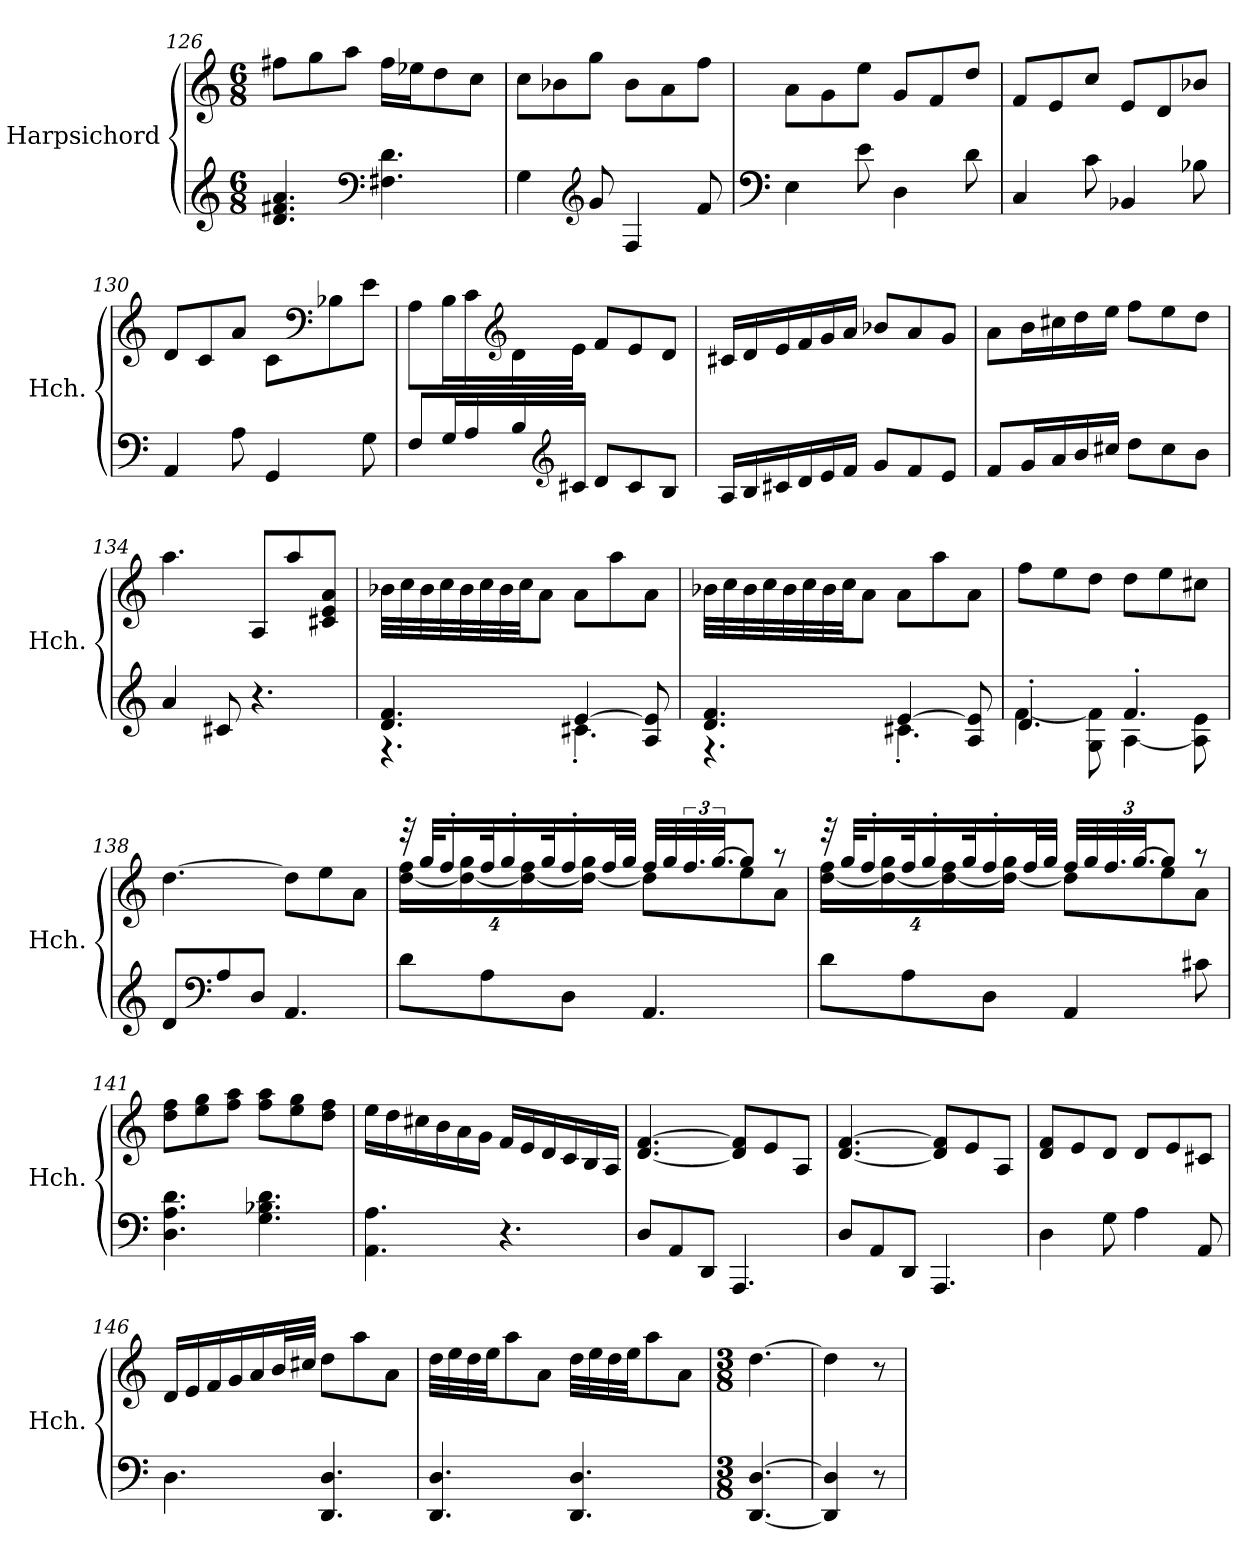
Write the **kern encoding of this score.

**kern	**kern
*part1	*part1
*staff2	*staff1
*I"Harpsichord	*
*I'Hch.	*
*clefG2	*clefG2
*k[]	*k[]
*M6/8	*M6/8
=126	=126
4.d/ 4.f#X/ 4.a/	8ff#X\L
.	8gg\
.	8aa\J
*clefF4	*
4.F#X\ 4.d\	16ff#\LL
.	16ee-X\J
.	8dd\
.	8cc\J
=127	=127
4G\	8cc\L
.	8b-X\
*clefG2	*
8g/	8gg\J
4F/	8b-\L
.	8a\
8f/	8ff\J
=128	=128
*clefF4	*
4E\	8a\L
.	8g\
8e\	8ee\J
4D\	8g/L
.	8f/
8d\	8dd/J
=129	=129
4C/	8f/L
.	8e/
8c\	8cc/J
4BB-X/	8e/L
.	8d/
8B-X\	8b-X/J
!!LO:LB:g=z
=130	=130
4AA/	8d/L
.	8c/
8A\	8a/J
4GG/	8c\L
*	*clefF4
.	8B-X\
8G\	8e\J
=131	=131
8F/L	8A\L
16G/L	16B\L
16A/	16c\
*	*clefG2
16B/	16d\
*clefG2	*
16c#X/JJ	16e\JJ
8d/L	8f/L
8c#/	8e/
8B/J	8d/J
=132	=132
16A/LL	16c#X/LL
16B/	16d/
16c#X/	16e/
16d/	16f/
16e/	16g/
16f/JJ	16a/JJ
8g/L	8b-X/L
8f/	8a/
8e/J	8g/J
=133	=133
8f/L	8a\L
16g/L	16b\L
16a/	16cc#X\
16b/	16dd\
16cc#X/JJ	16ee\JJ
8dd\L	8ff\L
8cc#\	8ee\
8b\J	8dd\J
!!LO:LB:g=z
=134	=134
4a/	4.aa\
8c#X/	.
4.r	8A/L
.	8aa/
.	8c#X/ 8e/ 8a/J
=135	=135
*^	*
4.d/ 4.f/	4.r	32b-X\LLL
.	.	32cc\
.	.	32b-\
.	.	32cc\
.	.	32b-\
.	.	32cc\
.	.	32b-\
.	.	32cc\JJ
.	.	8a\J
[4e/	4.c#X'\	8a\L
.	.	8aa\
8A/ 8e/]	.	8a\J
=136	=136	=136
4.d/ 4.f/	4.r	32b-X\LLL
.	.	32cc\
.	.	32b-\
.	.	32cc\
.	.	32b-\
.	.	32cc\
.	.	32b-\
.	.	32cc\JJ
.	.	8a\J
[4e/	4.c#X'\	8a\L
.	.	8aa\
8A/ 8e/]	.	8a\J
=137	=137	=137
4.d'/	[4f\	8ff\L
.	.	8ee\
.	8G\ 8f\]	8dd\J
4.f'/	[4A\	8dd\L
.	.	8ee\
.	8A\] 8e\	8cc#X\J
*v	*v	*
!!LO:LB:g=z
=138	=138
8d/L	[4.dd\
*clefF4	*
8A/	.
8D/J	.
4.AA/	8dd\L]
.	8ee\
.	8a\J
=139	=139
*	*^
*	*	*Xbrackettup
8d\L	32r	[32%3dd\ 32%3ff\L
.	32gg/KLL	.
.	16ff'/	.
.	.	32%3dd\_ 32%3gg\
8A\	32ff/K	.
.	16gg'/	.
.	.	32%3dd\_ 32%3ff\
.	32gg/K	.
8D\J	16ff'/	.
.	.	32%3dd\_ 32%3gg\J
.	32ff/L	.
.	32gg/JJJ	.
4.AA/	32ff/LLL	8dd\L]
.	32gg/	.
.	48.ff/	.
.	[48.gg/JJ	.
.	8gg/J]	8ee\
.	8r	8a\J
!!LO:LB:g=z	!!
=140	=140	=140
8d\L	32r	[32%3dd\ 32%3ff\L
.	32gg/KLL	.
.	16ff'/	.
.	.	32%3dd\_ 32%3gg\
8A\	32ff/K	.
.	16gg'/	.
.	.	32%3dd\_ 32%3ff\
.	32gg/K	.
8D\J	16ff'/	.
.	.	32%3dd\_ 32%3gg\J
.	32ff/L	.
.	32gg/JJJ	.
4AA/	32ff/LLL	8dd\L]
.	32gg/	.
.	48.ff/	.
.	[48.gg/JJ	.
.	8gg/J]	8ee\
8c#X\	8r	8a\J
*	*v	*v
=141	=141
4.D\ 4.A\ 4.d\	8dd\ 8ff\L
.	8ee\ 8gg\
.	8ff\ 8aa\J
4.G\ 4.B-X\ 4.d\	8ff\ 8aa\L
.	8ee\ 8gg\
.	8dd\ 8ff\J
=142	=142
4.AA\ 4.A\	16ee\LL
.	16dd\
.	16cc#X\
.	16b\
.	16a\
.	16g\JJ
4.r	16f/LL
.	16e/
.	16d/
.	16c/
.	16B/
.	16A/JJ
!!LO:PB:g=z
=143	=143
8D/L	[4.d/ [4.f/
8AA/	.
8DD/J	.
4.AAA/	8d/] 8f/]L
.	8e/
.	8A/J
=144	=144
8D/L	[4.d/ [4.f/
8AA/	.
8DD/J	.
4.AAA/	8d/] 8f/]L
.	8e/
.	8A/J
=145	=145
4D\	8d/ 8f/L
.	8e/
8G\	8d/J
4A\	8d/L
.	8e/
8AA/	8c#X/J
=146	=146
4.D\	16d/LL
.	16e/
.	16f/
.	16g/
.	16a/
.	32b/L
.	32cc#X/JJJ
4.DD/ 4.D/	8dd\L
.	8aa\
.	8a\J
!!LO:LB:g=z
=147	=147
4.DD/ 4.D/	32dd\LLL
.	32ee\
.	32dd\
.	32ee\JJ
.	8aa\
.	8a\J
4.DD/ 4.D/	32dd\LLL
.	32ee\
.	32dd\
.	32ee\JJ
.	8aa\
.	8a\J
=148	=148
*M3/8	*M3/8
[4.DD/ [4.D/	[4.dd\
=149	=149
4DD/] 4D/]	4dd\]
8r	8r
=	=
*-	*-
